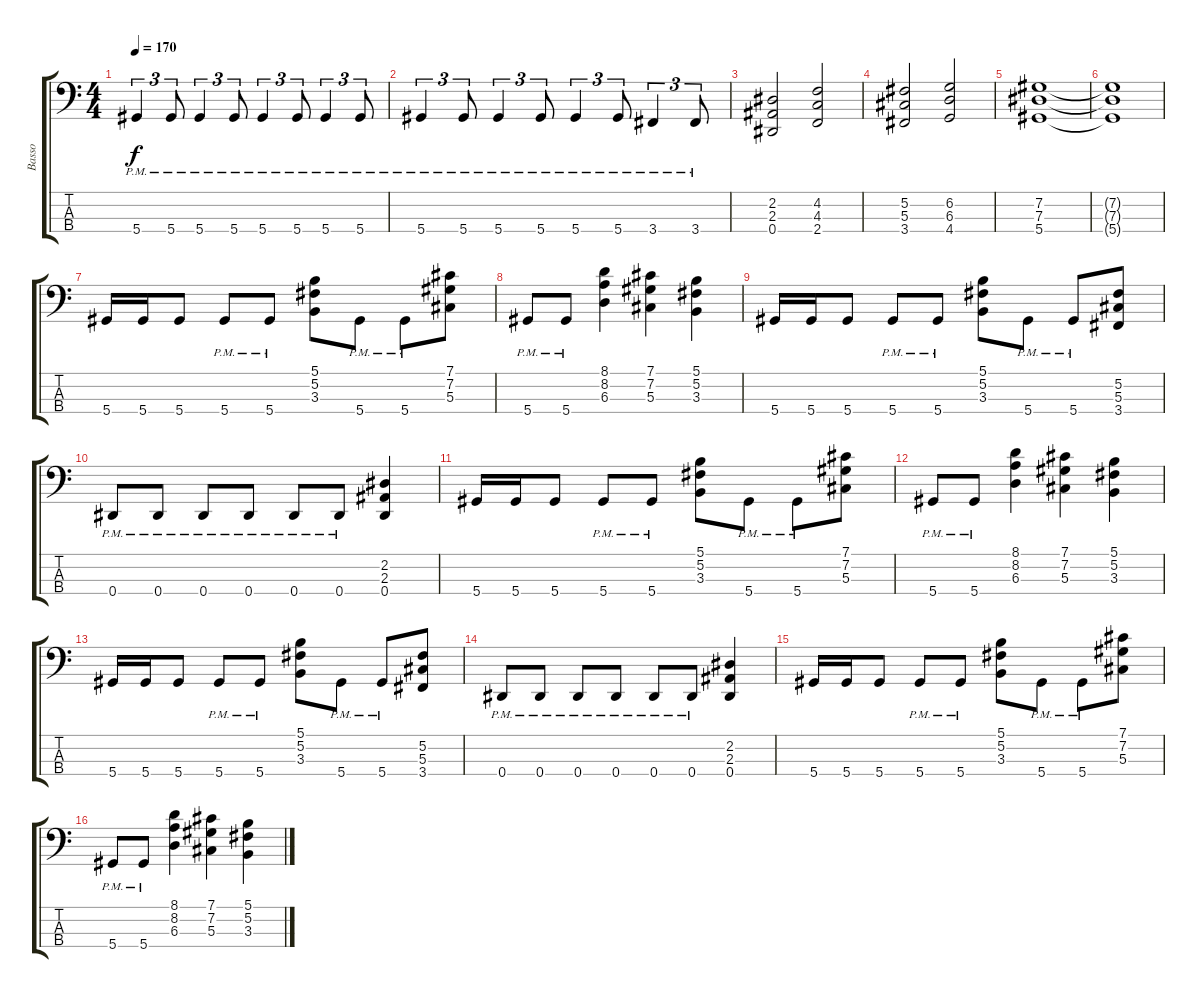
\track ("Basso" "Basso") {instrument electricbasspick}
\staff {score tabs}
\tuning (Gb2 Db2 Ab1 Eb1) {hide}
\ts (4 4)
\tempo 170
\clef f4
\ks c
5.4{pm}.4{tu (3 2) dy f} 5.4{pm}.8{tu (3 2)} 5.4{pm}.4{tu (3 2)} 5.4{pm}.8{tu (3 2)} 5.4{pm}.4{tu (3 2)} 5.4{pm}.8{tu (3 2)} 5.4{pm}.4{tu (3 2)} 5.4{pm}.8{tu (3 2)} |
5.4{pm}.4{tu (3 2)} 5.4{pm}.8{tu (3 2)} 5.4{pm}.4{tu (3 2)} 5.4{pm}.8{tu (3 2)} 5.4{pm}.4{tu (3 2)} 5.4{pm}.8{tu (3 2)} 3.4{pm}.4{tu (3 2)} 3.4{pm}.8{tu (3 2)} |
(2.2 2.3 0.4).2 (4.2 4.3 2.4).2 |
(5.2 5.3 3.4).2 (6.2 6.3 4.4).2 |
(7.2 7.3 5.4).1 |
(7.2{t} 7.3{t} 5.4{t}).1 |
5.4.16 5.4.16 5.4.8 5.4{pm}.8 5.4{pm}.8 (5.1 5.2 3.3).8 5.4{pm}.8 5.4{pm}.8 (7.1 7.2 5.3).8 |
5.4{pm}.8 5.4{pm}.8 (8.1 8.2 6.3).4 (7.1 7.2 5.3).4 (5.1 5.2 3.3).4 |
5.4.16 5.4.16 5.4.8 5.4{pm}.8 5.4{pm}.8 (5.1 5.2 3.3).8 5.4{pm}.8 5.4{pm}.8 (5.2 5.3 3.4).8 |
0.4{pm}.8 0.4{pm}.8 0.4{pm}.8 0.4{pm}.8 0.4{pm}.8 0.4{pm}.8 (2.2 2.3 0.4).4 |
5.4.16 5.4.16 5.4.8 5.4{pm}.8 5.4{pm}.8 (5.1 5.2 3.3).8 5.4{pm}.8 5.4{pm}.8 (7.1 7.2 5.3).8 |
5.4{pm}.8 5.4{pm}.8 (8.1 8.2 6.3).4 (7.1 7.2 5.3).4 (5.1 5.2 3.3).4 |
5.4.16 5.4.16 5.4.8 5.4{pm}.8 5.4{pm}.8 (5.1 5.2 3.3).8 5.4{pm}.8 5.4{pm}.8 (5.2 5.3 3.4).8 |
0.4{pm}.8 0.4{pm}.8 0.4{pm}.8 0.4{pm}.8 0.4{pm}.8 0.4{pm}.8 (2.2 2.3 0.4).4 |
5.4.16 5.4.16 5.4.8 5.4{pm}.8 5.4{pm}.8 (5.1 5.2 3.3).8 5.4{pm}.8 5.4{pm}.8 (7.1 7.2 5.3).8 |
5.4{pm}.8 5.4{pm}.8 (8.1 8.2 6.3).4 (7.1 7.2 5.3).4 (5.1 5.2 3.3).4
